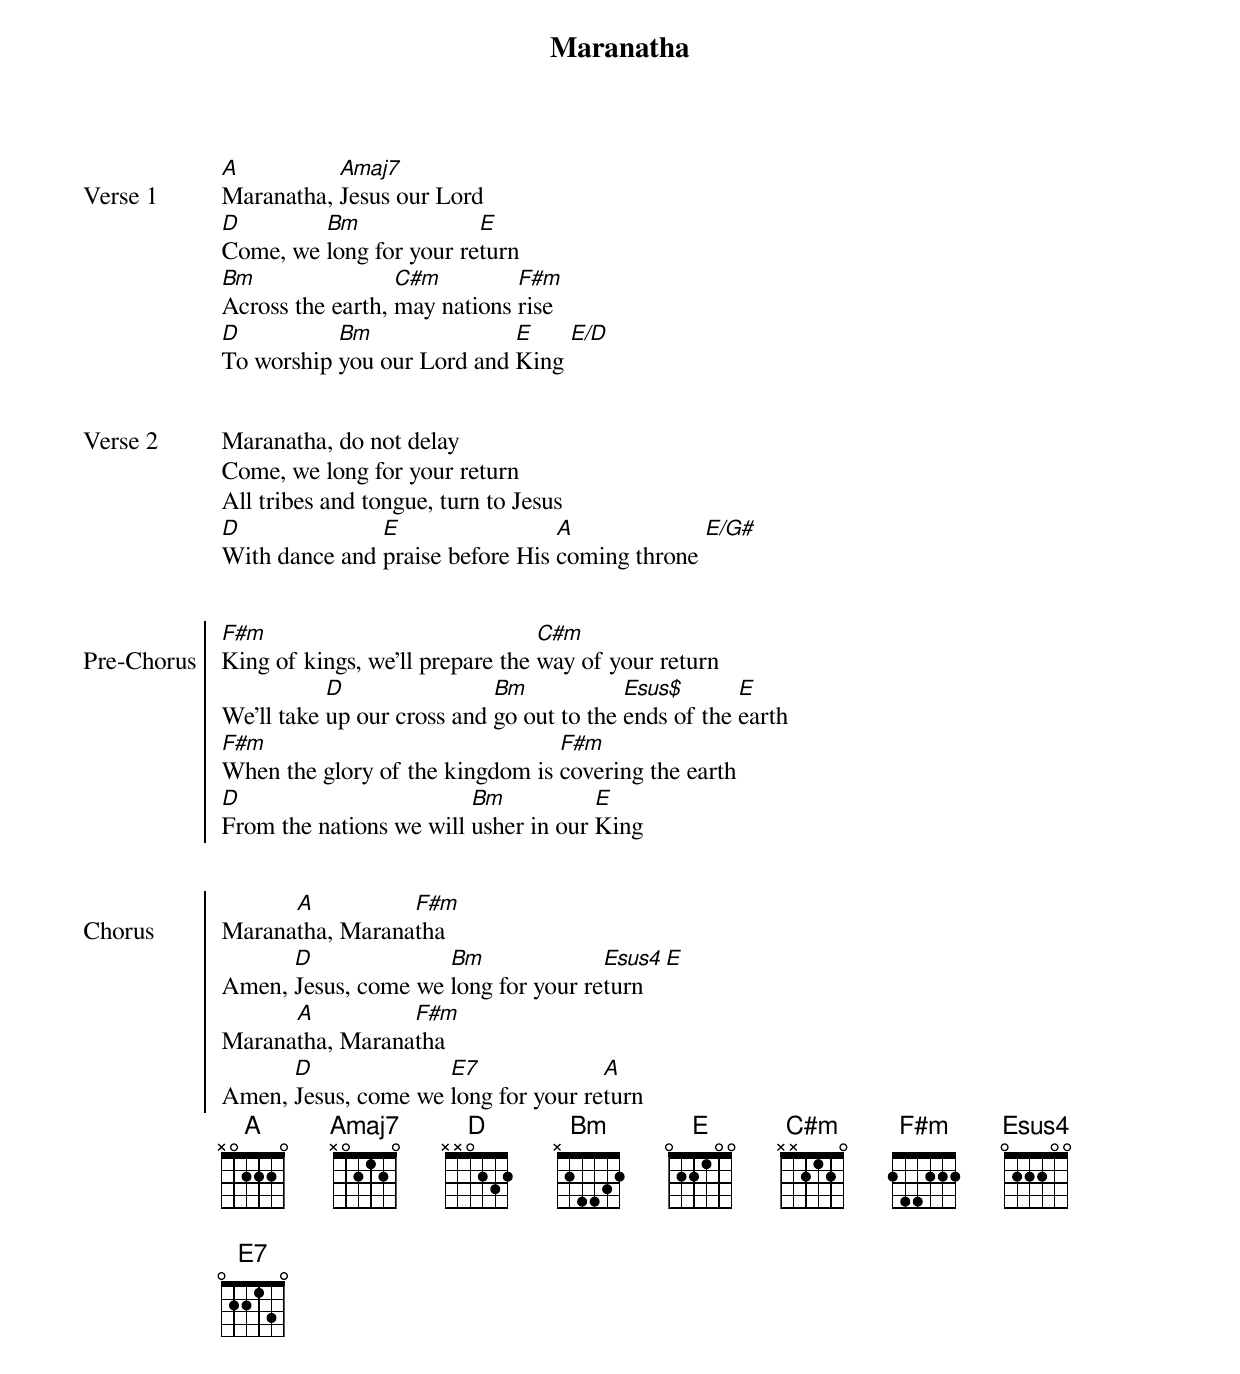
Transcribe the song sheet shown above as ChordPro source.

{title: Maranatha}
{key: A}
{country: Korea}
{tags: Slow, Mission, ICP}
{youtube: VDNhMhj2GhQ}

{start_of_verse: Verse 1}
[A]Maranatha, [Amaj7]Jesus our Lord
[D]Come, we [Bm]long for your re[E]turn
[Bm]Across the earth, [C#m]may nations [F#m]rise
[D]To worship [Bm]you our Lord and [E]King [E/D]

{end_of_verse}

{start_of_verse: Verse 2}
Maranatha, do not delay
Come, we long for your return
All tribes and tongue, turn to Jesus
[D]With dance and [E]praise before His [A]coming throne [E/G#]

{end_of_verse}

{start_of_chorus: Pre-Chorus}
[F#m]King of kings, we’ll prepare the [C#m]way of your return
We’ll take [D]up our cross and [Bm]go out to the [Esus$]ends of the [E]earth
[F#m]When the glory of the kingdom is [F#m]covering the earth
[D]From the nations we will [Bm]usher in our [E]King

{end_of_chorus}

{start_of_chorus: Chorus}
Marana[A]tha, Marana[F#m]tha
Amen, [D]Jesus, come we [Bm]long for your re[Esus4]turn [E]
Marana[A]tha, Marana[F#m]tha
Amen, [D]Jesus, come we [E7]long for your re[A]turn
{end_of_chorus}
